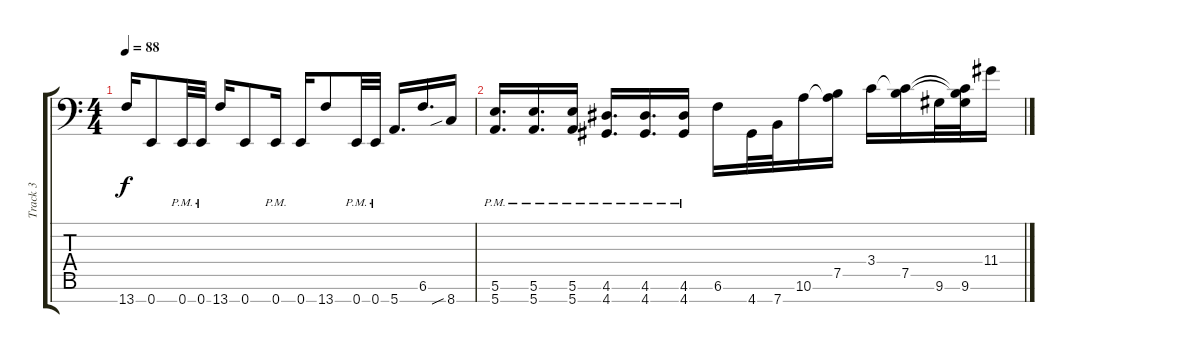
\track ("Track 3" "Track 3") {instrument distortionguitar}
\staff {score tabs}
\tuning (B3 G3 D3 A2 E2 B1 E1) {hide}
\ts (4 4)
\tempo 88
\clef f4
\ks c
13.7.16{dy f} 0.7.8 0.7{pm}.32 0.7{pm}.32 13.7.16 0.7.8 0.7{pm}.16 0.7.16 13.7.8 0.7{pm}.32 0.7{pm}.32 5.7.16{d} 6.6.16{d} 8.7{sib}.16 |
(5.6{pm} 5.7{pm}).16{d} (5.6{pm} 5.7{pm}).16{d} (5.6{pm} 5.7{pm}).16 (4.6{pm} 4.7{pm}).16{d} (4.6{pm} 4.7{pm}).16{d} (4.6{pm} 4.7{pm}).16 6.6.16 4.7.32 7.7.32 10.6.16 (7.5 10.6{t}).16 3.4.16 (3.4{t} 7.5).16 9.6.32 (3.4{t} 7.5{t} 9.6).32 11.4.16
